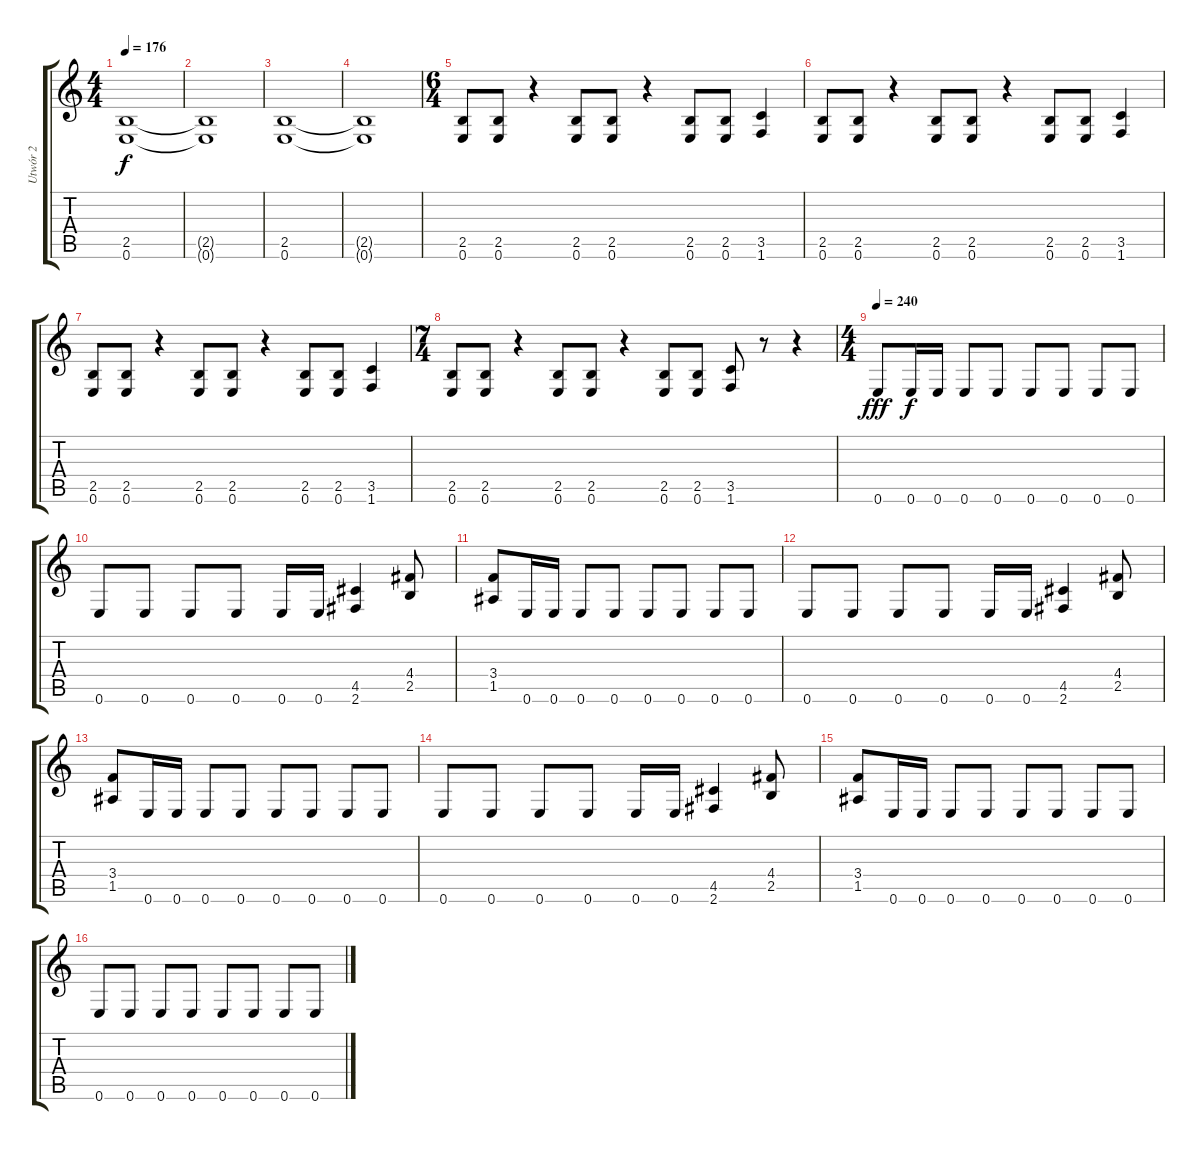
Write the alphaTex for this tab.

\track ("Utwór 2" "Utwór 2") {instrument distortionguitar}
\staff {score tabs}
\tuning (E4 B3 G3 D3 A2 E2) {hide}
\ts (4 4)
\tempo 176
\clef g2
\ks c
(2.5 0.6).1{dy f} |
(2.5{t} 0.6{t}).1 |
(2.5 0.6).1 |
(2.5{t} 0.6{t}).1 |
\ts (6 4)
(2.5 0.6).8 (2.5 0.6).8 r.4 (2.5 0.6).8 (2.5 0.6).8 r.4 (2.5 0.6).8 (2.5 0.6).8 (3.5 1.6).4 |
(2.5 0.6).8 (2.5 0.6).8 r.4 (2.5 0.6).8 (2.5 0.6).8 r.4 (2.5 0.6).8 (2.5 0.6).8 (3.5 1.6).4 |
(2.5 0.6).8 (2.5 0.6).8 r.4 (2.5 0.6).8 (2.5 0.6).8 r.4 (2.5 0.6).8 (2.5 0.6).8 (3.5 1.6).4 |
\ts (7 4)
(2.5 0.6).8 (2.5 0.6).8 r.4 (2.5 0.6).8 (2.5 0.6).8 r.4 (2.5 0.6).8 (2.5 0.6).8 (3.5 1.6).8 r.8 r.4 |
\ts (4 4)
\tempo 240
0.6.8{dy fff} 0.6.16{dy f} 0.6.16 0.6.8 0.6.8 0.6.8 0.6.8 0.6.8 0.6.8 |
0.6.8 0.6.8 0.6.8 0.6.8 0.6.16 0.6.16 (4.5 2.6).4 (4.4 2.5).8 |
(3.4 1.5).8 0.6.16 0.6.16 0.6.8 0.6.8 0.6.8 0.6.8 0.6.8 0.6.8 |
0.6.8 0.6.8 0.6.8 0.6.8 0.6.16 0.6.16 (4.5 2.6).4 (4.4 2.5).8 |
(3.4 1.5).8 0.6.16 0.6.16 0.6.8 0.6.8 0.6.8 0.6.8 0.6.8 0.6.8 |
0.6.8 0.6.8 0.6.8 0.6.8 0.6.16 0.6.16 (4.5 2.6).4 (4.4 2.5).8 |
(3.4 1.5).8 0.6.16 0.6.16 0.6.8 0.6.8 0.6.8 0.6.8 0.6.8 0.6.8 |
0.6.8 0.6.8 0.6.8 0.6.8 0.6.8 0.6.8 0.6.8 0.6.8
